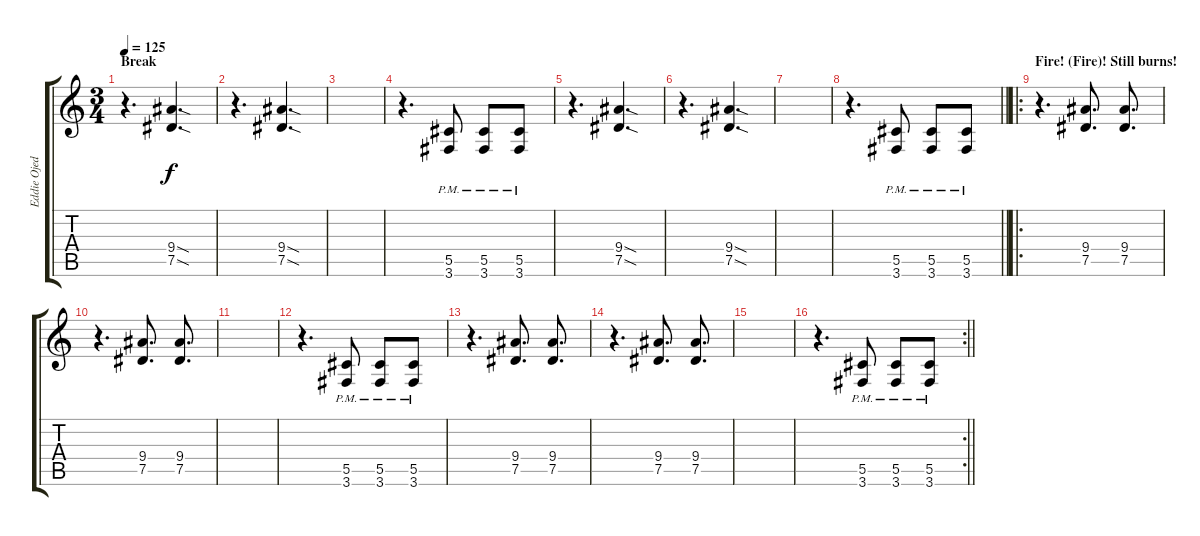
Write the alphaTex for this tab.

\track ("Eddie Ojeda" "Eddie Ojed") {instrument distortionguitar}
\staff {score tabs}
\tuning (Eb4 Bb3 Gb3 Db3 Ab2 Eb2) {hide}
\ts (3 4)
\section ("" "Break")
\tempo 125
\clef g2
\ks c
r.4{d dy f} (9.4{sod} 7.5{sod}).4{d} |
r.4{d} (9.4{sod} 7.5{sod}).4{d} |
|
r.4{d} (5.5{pm} 3.6{pm}).8 (5.5{pm} 3.6{pm}).8 (5.5{pm} 3.6{pm}).8 |
r.4{d} (9.4{sod} 7.5{sod}).4{d} |
r.4{d} (9.4{sod} 7.5{sod}).4{d} |
|
\barLineRight lightlight
r.4{d} (5.5{pm} 3.6{pm}).8 (5.5{pm} 3.6{pm}).8 (5.5{pm} 3.6{pm}).8 |
\ro
\section ("" "Fire! (Fire)! Still burns! ")
r.4{d} (9.4 7.5).8{d} (9.4 7.5).8{d} |
r.4{d} (9.4 7.5).8{d} (9.4 7.5).8{d} |
|
r.4{d} (5.5{pm} 3.6{pm}).8 (5.5{pm} 3.6{pm}).8 (5.5{pm} 3.6{pm}).8 |
r.4{d} (9.4 7.5).8{d} (9.4 7.5).8{d} |
r.4{d} (9.4 7.5).8{d} (9.4 7.5).8{d} |
|
\rc 2
\barLineRight lightlight
r.4{d} (5.5{pm} 3.6{pm}).8 (5.5{pm} 3.6{pm}).8 (5.5{pm} 3.6{pm}).8
